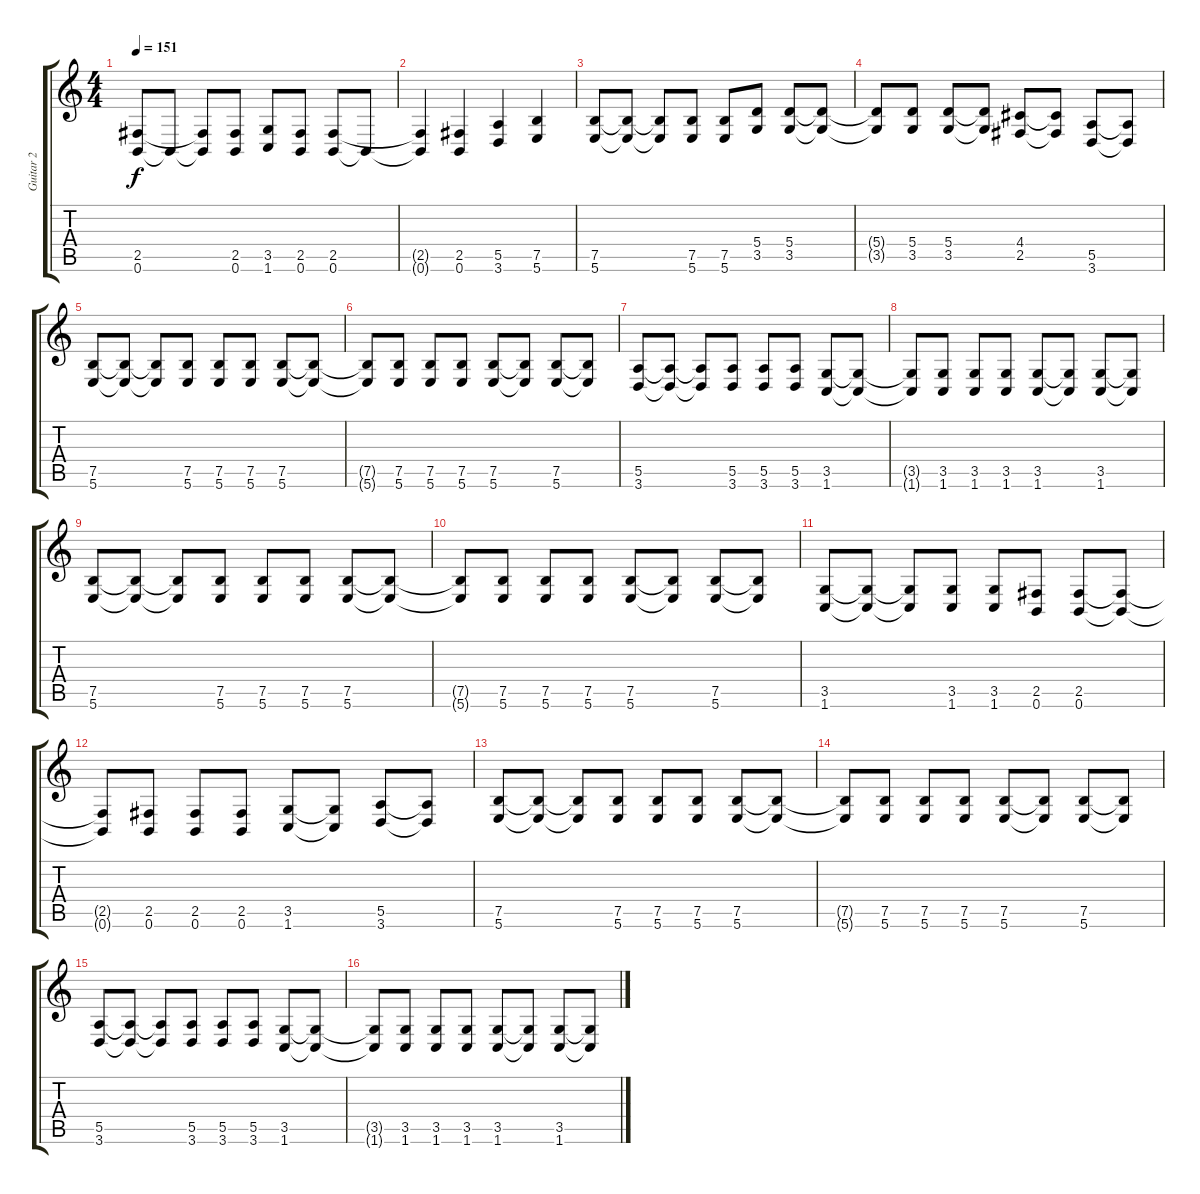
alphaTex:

\track ("Guitar 2" "Guitar 2") {instrument distortionguitar}
\staff {score tabs}
\tuning (B3 G3 D3 A2 E2 B1) {hide}
\ts (4 4)
\tempo 151
\clef g2
\ks c
(2.5 0.6).8{dy f} 0.6{t}.8 (2.5{t} 0.6{t}).8 (2.5 0.6).8 (3.5 1.6).8 (2.5 0.6).8 (2.5 0.6).8 0.6{t}.8 |
(2.5{t} 0.6{t}).4 (2.5 0.6).4 (5.5 3.6).4 (7.5 5.6).4 |
(7.5 5.6).8 (7.5{t} 5.6{t}).8 (7.5{t} 5.6{t}).8 (7.5 5.6).8 (7.5 5.6).8 (5.4 3.5).8 (5.4 3.5).8 (5.4{t} 3.5{t}).8 |
(5.4{t} 3.5{t}).8 (5.4 3.5).8 (5.4 3.5).8 (5.4{t} 3.5{t}).8 (4.4 2.5).8 (4.4{t} 2.5{t}).8 (5.5 3.6).8 (5.5{t} 3.6{t}).8 |
(7.5 5.6).8 (7.5{t} 5.6{t}).8 (7.5{t} 5.6{t}).8 (7.5 5.6).8 (7.5 5.6).8 (7.5 5.6).8 (7.5 5.6).8 (7.5{t} 5.6{t}).8 |
(7.5{t} 5.6{t}).8 (7.5 5.6).8 (7.5 5.6).8 (7.5 5.6).8 (7.5 5.6).8 (7.5{t} 5.6{t}).8 (7.5 5.6).8 (7.5{t} 5.6{t}).8 |
(5.5 3.6).8 (5.5{t} 3.6{t}).8 (5.5{t} 3.6{t}).8 (5.5 3.6).8 (5.5 3.6).8 (5.5 3.6).8 (3.5 1.6).8 (3.5{t} 1.6{t}).8 |
(3.5{t} 1.6{t}).8 (3.5 1.6).8 (3.5 1.6).8 (3.5 1.6).8 (3.5 1.6).8 (3.5{t} 1.6{t}).8 (3.5 1.6).8 (3.5{t} 1.6{t}).8 |
(7.5 5.6).8 (7.5{t} 5.6{t}).8 (7.5{t} 5.6{t}).8 (7.5 5.6).8 (7.5 5.6).8 (7.5 5.6).8 (7.5 5.6).8 (7.5{t} 5.6{t}).8 |
(7.5{t} 5.6{t}).8 (7.5 5.6).8 (7.5 5.6).8 (7.5 5.6).8 (7.5 5.6).8 (7.5{t} 5.6{t}).8 (7.5 5.6).8 (7.5{t} 5.6{t}).8 |
(3.5 1.6).8 (3.5{t} 1.6{t}).8 (3.5{t} 1.6{t}).8 (3.5 1.6).8 (3.5 1.6).8 (2.5 0.6).8 (2.5 0.6).8 (2.5{t} 0.6{t}).8 |
(2.5{t} 0.6{t}).8 (2.5 0.6).8 (2.5 0.6).8 (2.5 0.6).8 (3.5 1.6).8 (3.5{t} 1.6{t}).8 (5.5 3.6).8 (5.5{t} 3.6{t}).8 |
(7.5 5.6).8 (7.5{t} 5.6{t}).8 (7.5{t} 5.6{t}).8 (7.5 5.6).8 (7.5 5.6).8 (7.5 5.6).8 (7.5 5.6).8 (7.5{t} 5.6{t}).8 |
(7.5{t} 5.6{t}).8 (7.5 5.6).8 (7.5 5.6).8 (7.5 5.6).8 (7.5 5.6).8 (7.5{t} 5.6{t}).8 (7.5 5.6).8 (7.5{t} 5.6{t}).8 |
(5.5 3.6).8 (5.5{t} 3.6{t}).8 (5.5{t} 3.6{t}).8 (5.5 3.6).8 (5.5 3.6).8 (5.5 3.6).8 (3.5 1.6).8 (3.5{t} 1.6{t}).8 |
(3.5{t} 1.6{t}).8 (3.5 1.6).8 (3.5 1.6).8 (3.5 1.6).8 (3.5 1.6).8 (3.5{t} 1.6{t}).8 (3.5 1.6).8 (3.5{t} 1.6{t}).8
